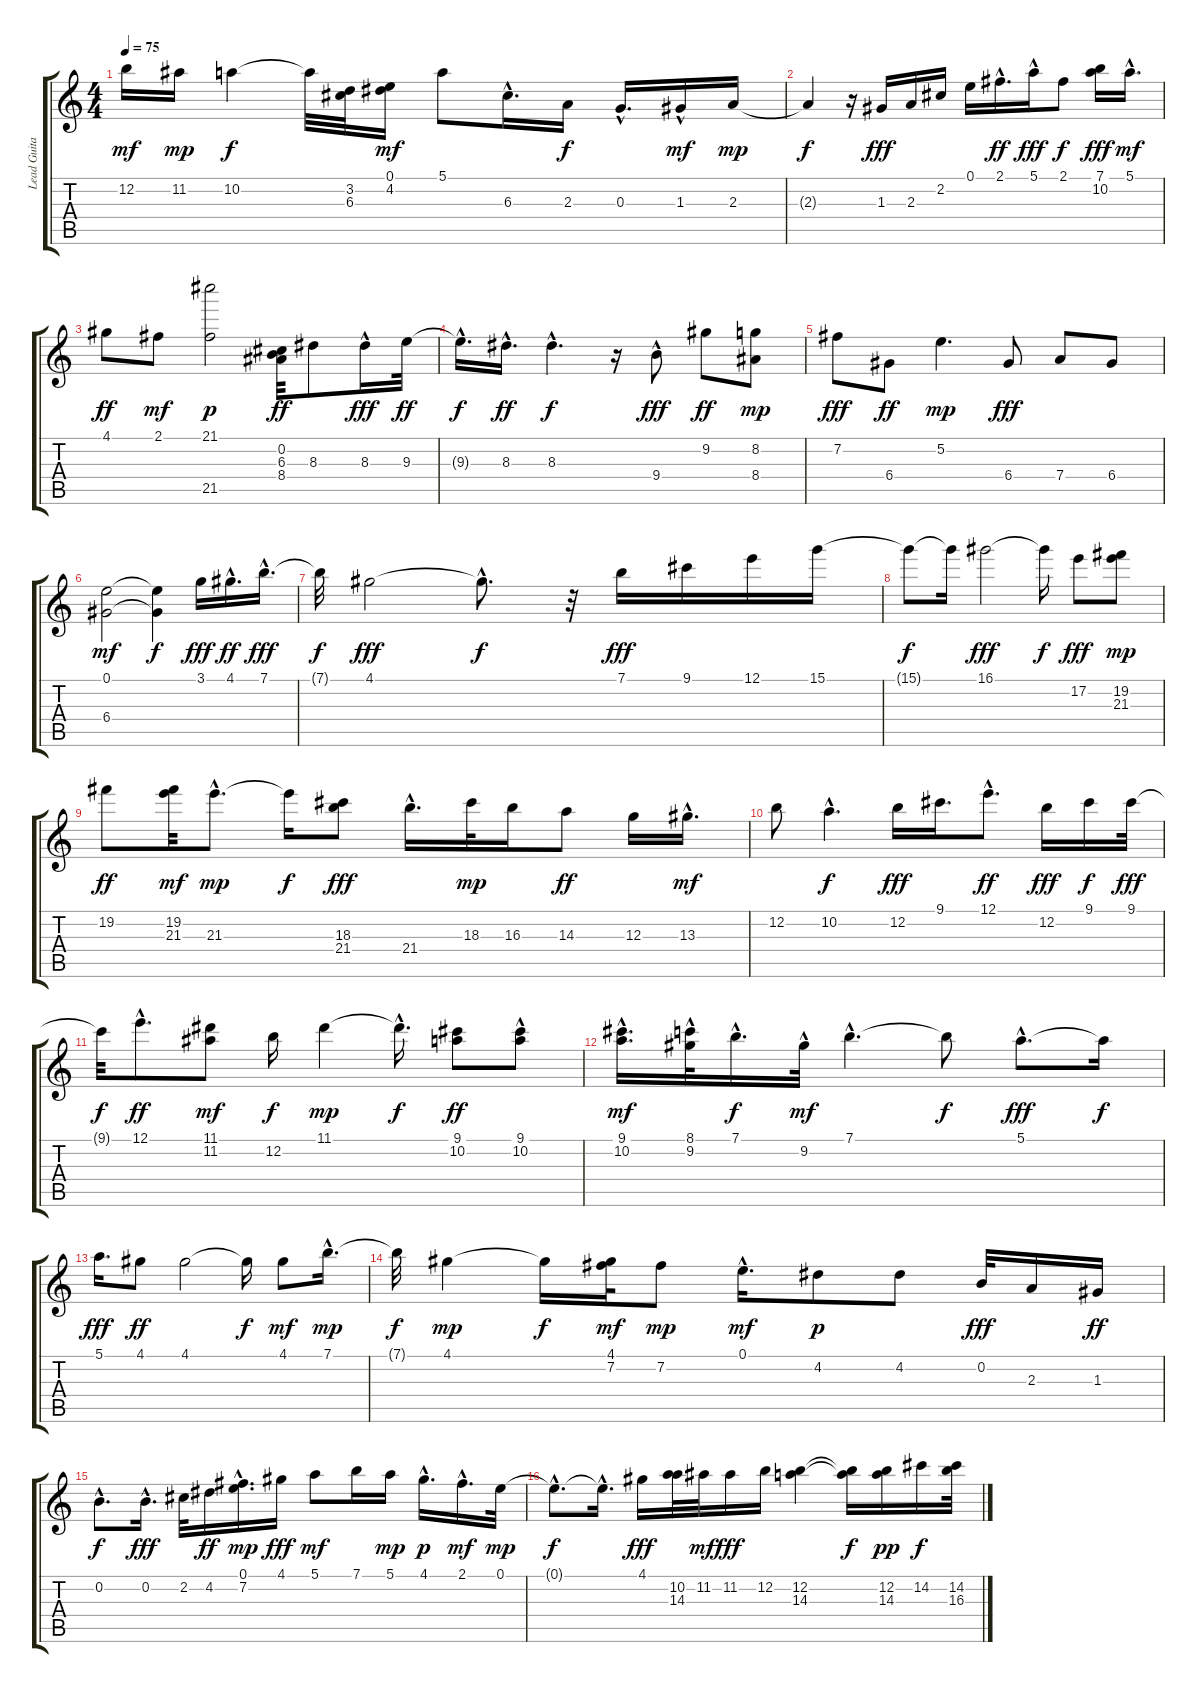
\track ("Lead Guitar" "Lead Guita") {instrument acousticguitarsteel}
\staff {score tabs}
\tuning (E4 B3 G3 D3 A2 E2) {hide}
\ts (4 4)
\tempo 75
\clef g2
\ks c
12.2.16{dy mf} 11.2.16{dy mp} 10.2.4{dy f} 10.2{t}.32 (3.2 6.3).32 (0.1 4.2).16{dy mf} 5.1.8 6.3{hac}.16{d} 2.3.16{dy f} 0.3{hac}.16{d} 1.3{hac}.16{dy mf} 2.3.16{dy mp} |
2.3{t}.4{dy f} r.16 1.3.16{dy fff} 2.3.16 2.2.16 0.1.16 2.1{hac}.16{d dy ff} 5.1{hac}.16{dy fff} 2.1.8{dy f} (7.1 10.2).16{dy fff} 5.1{hac}.16{d dy mf} |
4.1.8{dy ff} 2.1.8{dy mf} (21.1 21.5).2{dy p} (0.2 6.3 8.4).32{dy ff} 8.3.8 8.3{hac}.16{dy fff} 9.3.32{dy ff} |
9.3{hac t}.16{d dy f} 8.3{hac}.16{d dy ff} 8.3{hac}.4{d dy f} r.16 9.4{hac}.8{dy fff} 9.2.8{dy ff} (8.2 8.4).8{dy mp} |
7.2.8{dy fff} 6.4.8{dy ff} 5.2.4{d dy mp} 6.4.8{dy fff} 7.4.8 6.4.8 |
(0.1 6.4).2{dy mf} (0.1{t} 6.4{t}).4{dy f} 3.1.16{dy fff} 4.1{hac}.16{d dy ff} 7.1{hac}.16{d dy fff} |
7.1{t}.32{dy f} 4.1.2{dy fff} 4.1{hac t}.8{d dy f} r.32 7.1.16{dy fff} 9.1.16 12.1.16 15.1.16 |
15.1{t}.8{dy f} 15.1{t}.16 16.1.2{dy fff} 16.1{t}.16{dy f} 17.2.8{dy fff} (19.2 21.3).8{dy mp} |
19.2.8{dy ff} (19.2 21.3).32{dy mf} 21.3{hac}.8{d dy mp} 21.3{t}.16{dy f} (18.3 21.4).8{dy fff} 21.4{hac}.16{d} 18.3.32{dy mp} 16.3.16 14.3.8{dy ff} 12.3.16 13.3{hac}.16{d dy mf} |
12.2.8 10.2{hac}.4{d dy f} 12.2.16{dy fff} 9.1.16{d} 12.1{hac}.8{d dy ff} 12.2.16{dy fff} 9.1.16{dy f} 9.1.32{dy fff} |
9.1{t}.32{dy f} 12.1{hac}.8{d dy ff} (11.1 11.2).8{dy mf} 12.2.16{dy f} 11.1.4{dy mp} 11.1{hac t}.16{d dy f} (9.1 10.2).8{dy ff} (9.1{hac} 10.2).8 |
(9.1{hac} 10.2{hac}).16{d dy mf} (8.1 9.2{hac}).32 7.1{hac}.16{d dy f} 9.2{hac}.32{dy mf} 7.1{hac}.4{d} 7.1{t}.8{dy f} 5.1{hac}.8{d dy fff} 5.1{t}.16{dy f} |
5.1.16{d dy fff} 4.1.8{dy ff} 4.1.2 4.1{t}.16{dy f} 4.1.8{dy mf} 7.1{hac}.16{d dy mp} |
7.1{t}.32{dy f} 4.1.4{dy mp} 4.1{t}.16{dy f} (4.1 7.2).32{dy mf} 7.2.8{dy mp} 0.1{hac}.16{d dy mf} 4.2.8{dy p} 4.2.8 0.2.32{dy fff} 2.3.16 1.3.16{dy ff} |
0.2{hac}.8{d dy f} 0.2{hac}.16{d dy fff} 2.2.32 4.2.16{dy ff} (0.1{hac} 7.2{hac}).16{d dy mp} 4.1.16{dy fff} 5.1.8{dy mf} 7.1.16 5.1.16{dy mp} 4.1{hac}.16{d dy p} 2.1{hac}.16{d dy mf} 0.1.32{dy mp} |
0.1{hac t}.8{d dy f} 0.1{hac t}.16{d} 4.1.16{dy fff} (10.2 14.3).32 11.2.32{dy mf} 11.2.16{dy fff} 12.2.16 (12.2 14.3).4 (12.2{t} 14.3{t}).16{dy f} (12.2 14.3).16{dy pp} 14.2.16{dy f} (14.2 16.3).32
